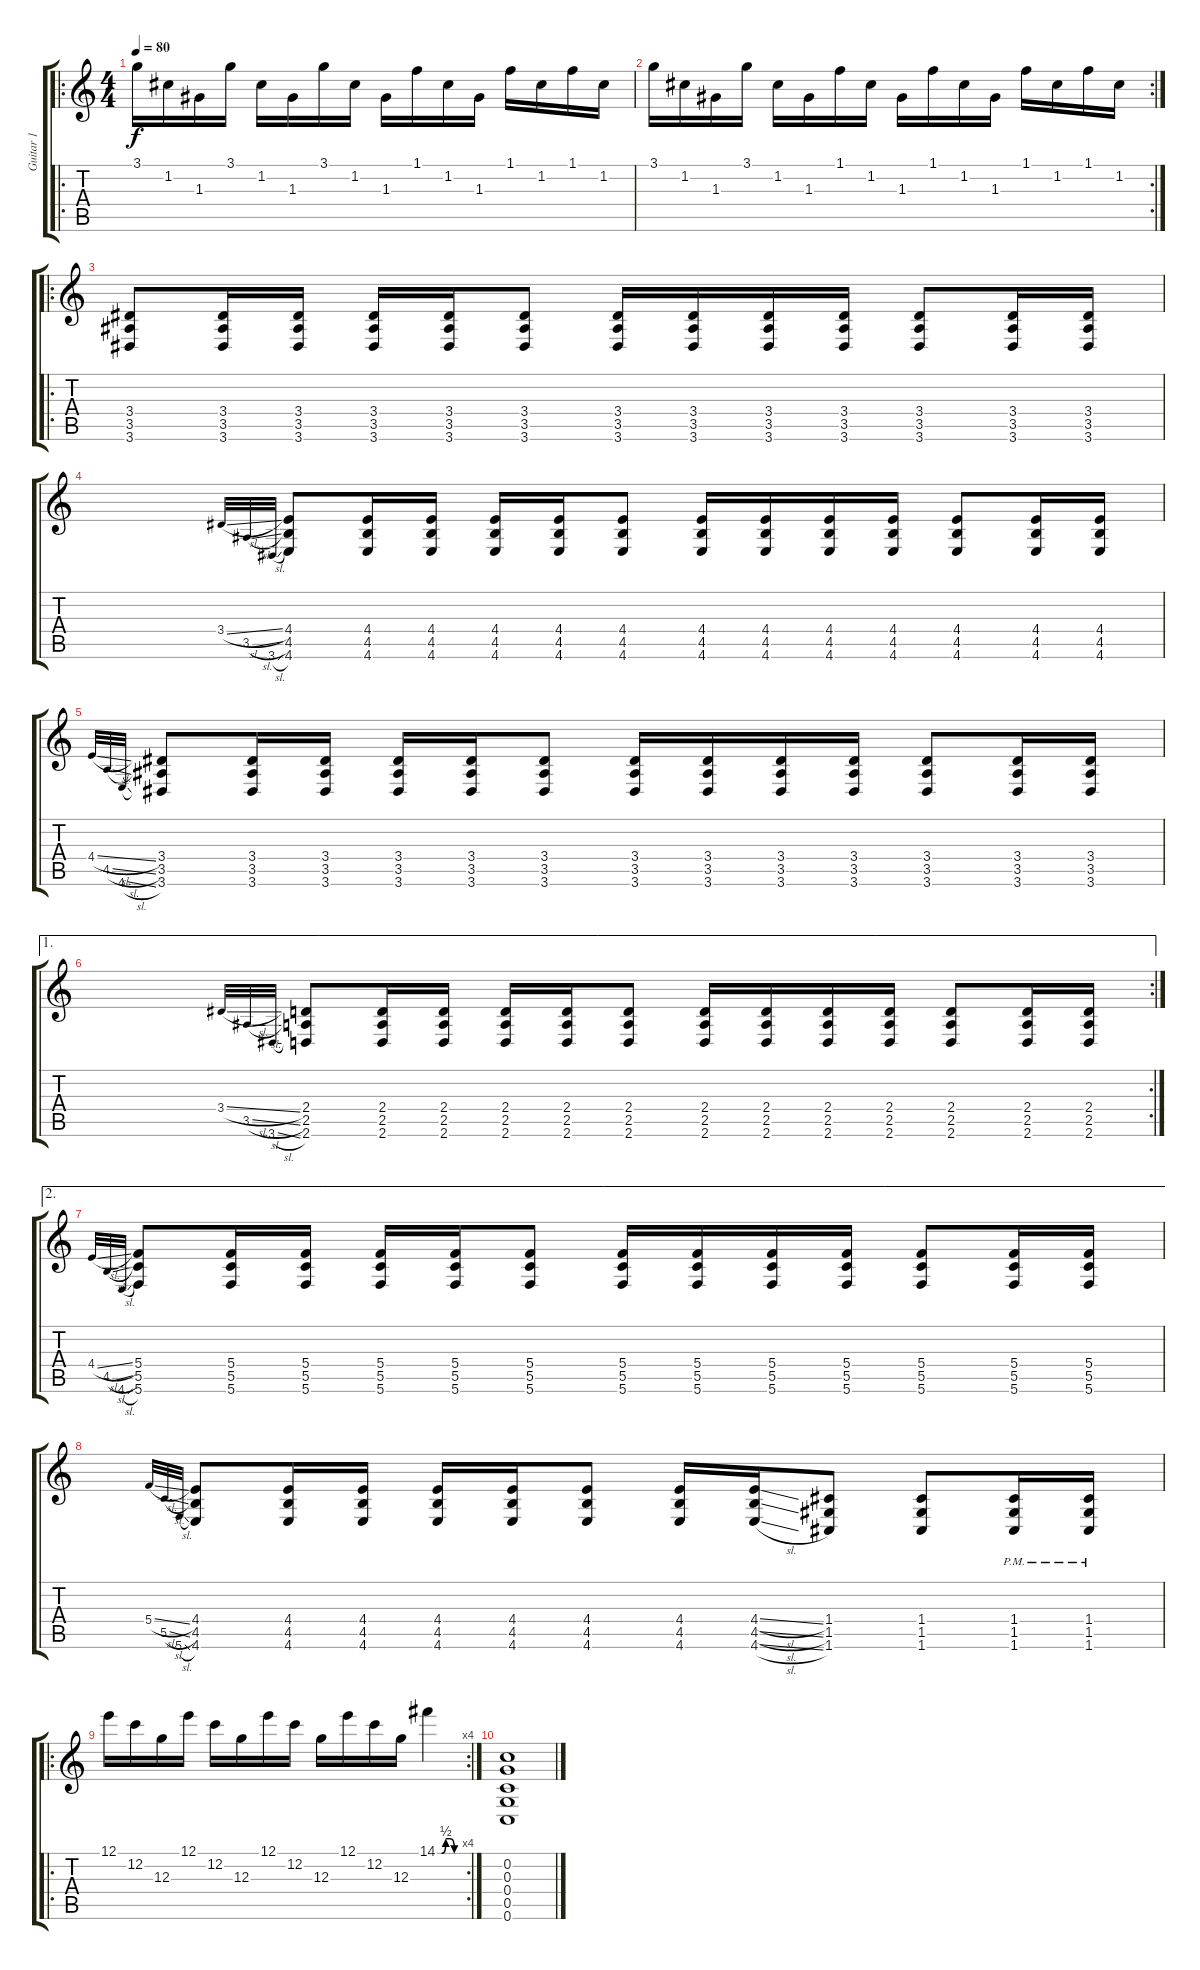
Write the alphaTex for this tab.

\track ("Guitar 1" "Guitar 1") {instrument distortionguitar}
\staff {score tabs}
\tuning (E4 C4 G3 C3 G2 C2) {hide}
\ro
\ts (4 4)
\tempo 80
\clef g2
\ks c
3.1.16{dy f} 1.2.16 1.3.16 3.1.16 1.2.16 1.3.16 3.1.16 1.2.16 1.3.16 1.1.16 1.2.16 1.3.16 1.1.16 1.2.16 1.1.16 1.2.16 |
\rc 2
3.1.16 1.2.16 1.3.16 3.1.16 1.2.16 1.3.16 1.1.16 1.2.16 1.3.16 1.1.16 1.2.16 1.3.16 1.1.16 1.2.16 1.1.16 1.2.16 |
\ro
(3.4 3.5 3.6).8 (3.4 3.5 3.6).16 (3.4 3.5 3.6).16 (3.4 3.5 3.6).16 (3.4 3.5 3.6).16 (3.4 3.5 3.6).8 (3.4 3.5 3.6).16 (3.4 3.5 3.6).16 (3.4 3.5 3.6).16 (3.4 3.5 3.6).16 (3.4 3.5 3.6).8 (3.4 3.5 3.6).16 (3.4 3.5 3.6).16 |
3.4{sl}.32{gr onbeat} 3.5{sl}.32{gr onbeat} 3.6{sl}.32{gr onbeat} (4.4 4.5 4.6).8 (4.4 4.5 4.6).16 (4.4 4.5 4.6).16 (4.4 4.5 4.6).16 (4.4 4.5 4.6).16 (4.4 4.5 4.6).8 (4.4 4.5 4.6).16 (4.4 4.5 4.6).16 (4.4 4.5 4.6).16 (4.4 4.5 4.6).16 (4.4 4.5 4.6).8 (4.4 4.5 4.6).16 (4.4 4.5 4.6).16 |
4.4{sl}.32{gr onbeat} 4.5{sl}.32{gr onbeat} 4.6{sl}.32{gr onbeat} (3.4 3.5 3.6).8 (3.4 3.5 3.6).16 (3.4 3.5 3.6).16 (3.4 3.5 3.6).16 (3.4 3.5 3.6).16 (3.4 3.5 3.6).8 (3.4 3.5 3.6).16 (3.4 3.5 3.6).16 (3.4 3.5 3.6).16 (3.4 3.5 3.6).16 (3.4 3.5 3.6).8 (3.4 3.5 3.6).16 (3.4 3.5 3.6).16 |
\ae 1
\rc 2
3.4{sl}.32{gr onbeat} 3.5{sl}.32{gr onbeat} 3.6{sl}.32{gr onbeat} (2.4 2.5 2.6).8 (2.4 2.5 2.6).16 (2.4 2.5 2.6).16 (2.4 2.5 2.6).16 (2.4 2.5 2.6).16 (2.4 2.5 2.6).8 (2.4 2.5 2.6).16 (2.4 2.5 2.6).16 (2.4 2.5 2.6).16 (2.4 2.5 2.6).16 (2.4 2.5 2.6).8 (2.4 2.5 2.6).16 (2.4 2.5 2.6).16 |
\ae 2
4.4{sl}.32{gr onbeat} 4.5{sl}.32{gr onbeat} 4.6{sl}.32{gr onbeat} (5.4 5.5 5.6).8 (5.4 5.5 5.6).16 (5.4 5.5 5.6).16 (5.4 5.5 5.6).16 (5.4 5.5 5.6).16 (5.4 5.5 5.6).8 (5.4 5.5 5.6).16 (5.4 5.5 5.6).16 (5.4 5.5 5.6).16 (5.4 5.5 5.6).16 (5.4 5.5 5.6).8 (5.4 5.5 5.6).16 (5.4 5.5 5.6).16 |
5.4{sl}.32{gr onbeat} 5.5{sl}.32{gr onbeat} 5.6{sl}.32{gr onbeat} (4.4 4.5 4.6).8 (4.4 4.5 4.6).16 (4.4 4.5 4.6).16 (4.4 4.5 4.6).16 (4.4 4.5 4.6).16 (4.4 4.5 4.6).8 (4.4 4.5 4.6).16 (4.4{sl} 4.5{sl} 4.6{sl}).16 (1.4 1.5 1.6).8 (1.4 1.5 1.6).8 (1.4 1.5{pm} 1.6{pm}).16 (1.4 1.5{pm} 1.6{pm}).16 |
\ro
\rc 4
12.1.16 12.2.16 12.3.16 12.1.16 12.2.16 12.3.16 12.1.16 12.2.16 12.3.16 12.1.16 12.2.16 12.3.16 14.1{be (custom 0 0 10 0 20 2 30 2 40 0 60 0)}.4 |
(0.2 0.3 0.4 0.5 0.6).1
